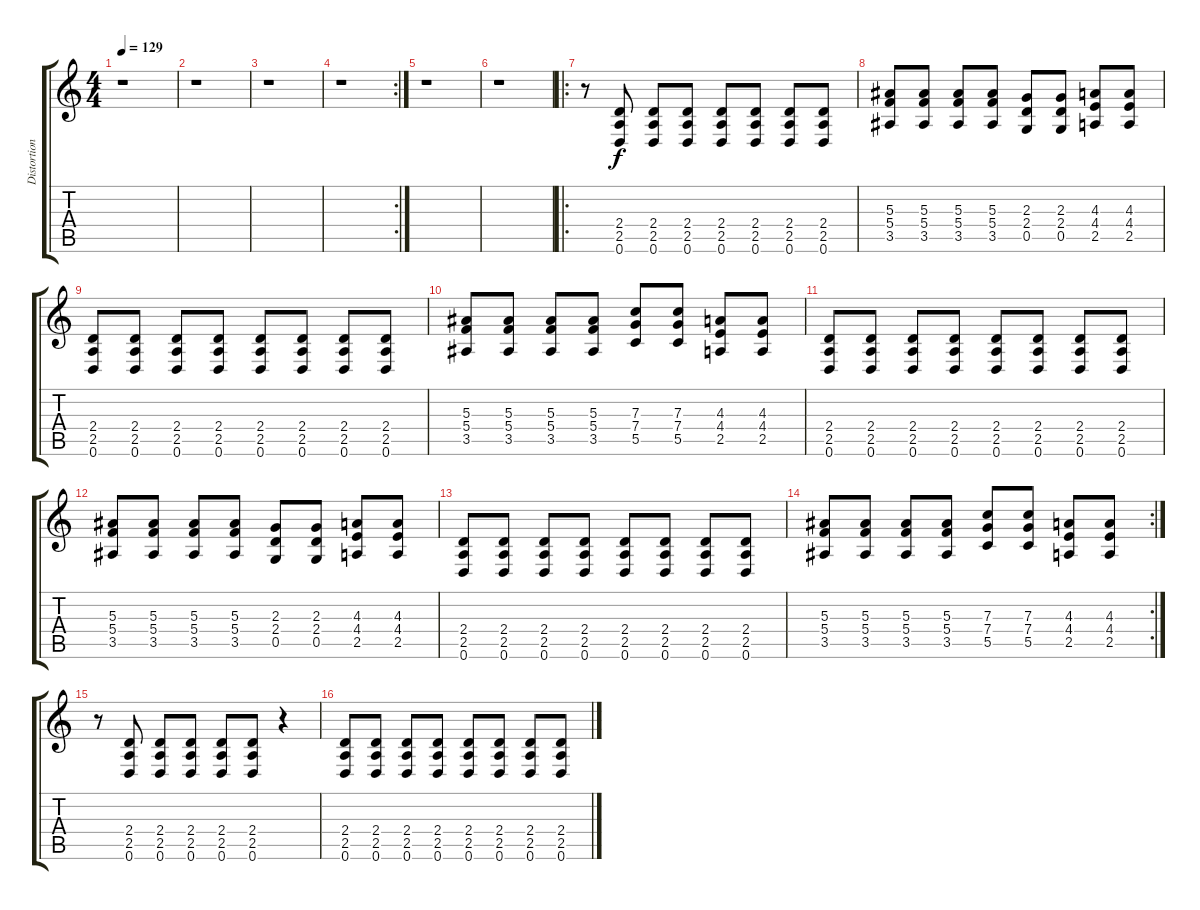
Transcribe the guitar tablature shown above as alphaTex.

\track ("Distortion Guitar 1" "Distortion") {instrument distortionguitar}
\staff {score tabs}
\tuning (D4 A3 F3 C3 G2 D2) {hide}
\ts (4 4)
\tempo 129
\clef g2
\ks c
r.1{dy f} |
r.1 |
r.1 |
\rc 2
r.1 |
r.1 |
r.1 |
\ro
r.8 (2.4 2.5 0.6).8 (2.4 2.5 0.6).8 (2.4 2.5 0.6).8 (2.4 2.5 0.6).8 (2.4 2.5 0.6).8 (2.4 2.5 0.6).8 (2.4 2.5 0.6).8 |
(5.3 5.4 3.5).8 (5.3 5.4 3.5).8 (5.3 5.4 3.5).8 (5.3 5.4 3.5).8 (2.3 2.4 0.5).8 (2.3 2.4 0.5).8 (4.3 4.4 2.5).8 (4.3 4.4 2.5).8 |
(2.4 2.5 0.6).8 (2.4 2.5 0.6).8 (2.4 2.5 0.6).8 (2.4 2.5 0.6).8 (2.4 2.5 0.6).8 (2.4 2.5 0.6).8 (2.4 2.5 0.6).8 (2.4 2.5 0.6).8 |
(5.3 5.4 3.5).8 (5.3 5.4 3.5).8 (5.3 5.4 3.5).8 (5.3 5.4 3.5).8 (7.3 7.4 5.5).8 (7.3 7.4 5.5).8 (4.3 4.4 2.5).8 (4.3 4.4 2.5).8 |
(2.4 2.5 0.6).8 (2.4 2.5 0.6).8 (2.4 2.5 0.6).8 (2.4 2.5 0.6).8 (2.4 2.5 0.6).8 (2.4 2.5 0.6).8 (2.4 2.5 0.6).8 (2.4 2.5 0.6).8 |
(5.3 5.4 3.5).8 (5.3 5.4 3.5).8 (5.3 5.4 3.5).8 (5.3 5.4 3.5).8 (2.3 2.4 0.5).8 (2.3 2.4 0.5).8 (4.3 4.4 2.5).8 (4.3 4.4 2.5).8 |
(2.4 2.5 0.6).8 (2.4 2.5 0.6).8 (2.4 2.5 0.6).8 (2.4 2.5 0.6).8 (2.4 2.5 0.6).8 (2.4 2.5 0.6).8 (2.4 2.5 0.6).8 (2.4 2.5 0.6).8 |
\rc 2
(5.3 5.4 3.5).8 (5.3 5.4 3.5).8 (5.3 5.4 3.5).8 (5.3 5.4 3.5).8 (7.3 7.4 5.5).8 (7.3 7.4 5.5).8 (4.3 4.4 2.5).8 (4.3 4.4 2.5).8 |
r.8 (2.4 2.5 0.6).8 (2.4 2.5 0.6).8 (2.4 2.5 0.6).8 (2.4 2.5 0.6).8 (2.4 2.5 0.6).8 r.4 |
(2.4 2.5 0.6).8 (2.4 2.5 0.6).8 (2.4 2.5 0.6).8 (2.4 2.5 0.6).8 (2.4 2.5 0.6).8 (2.4 2.5 0.6).8 (2.4 2.5 0.6).8 (2.4 2.5 0.6).8
